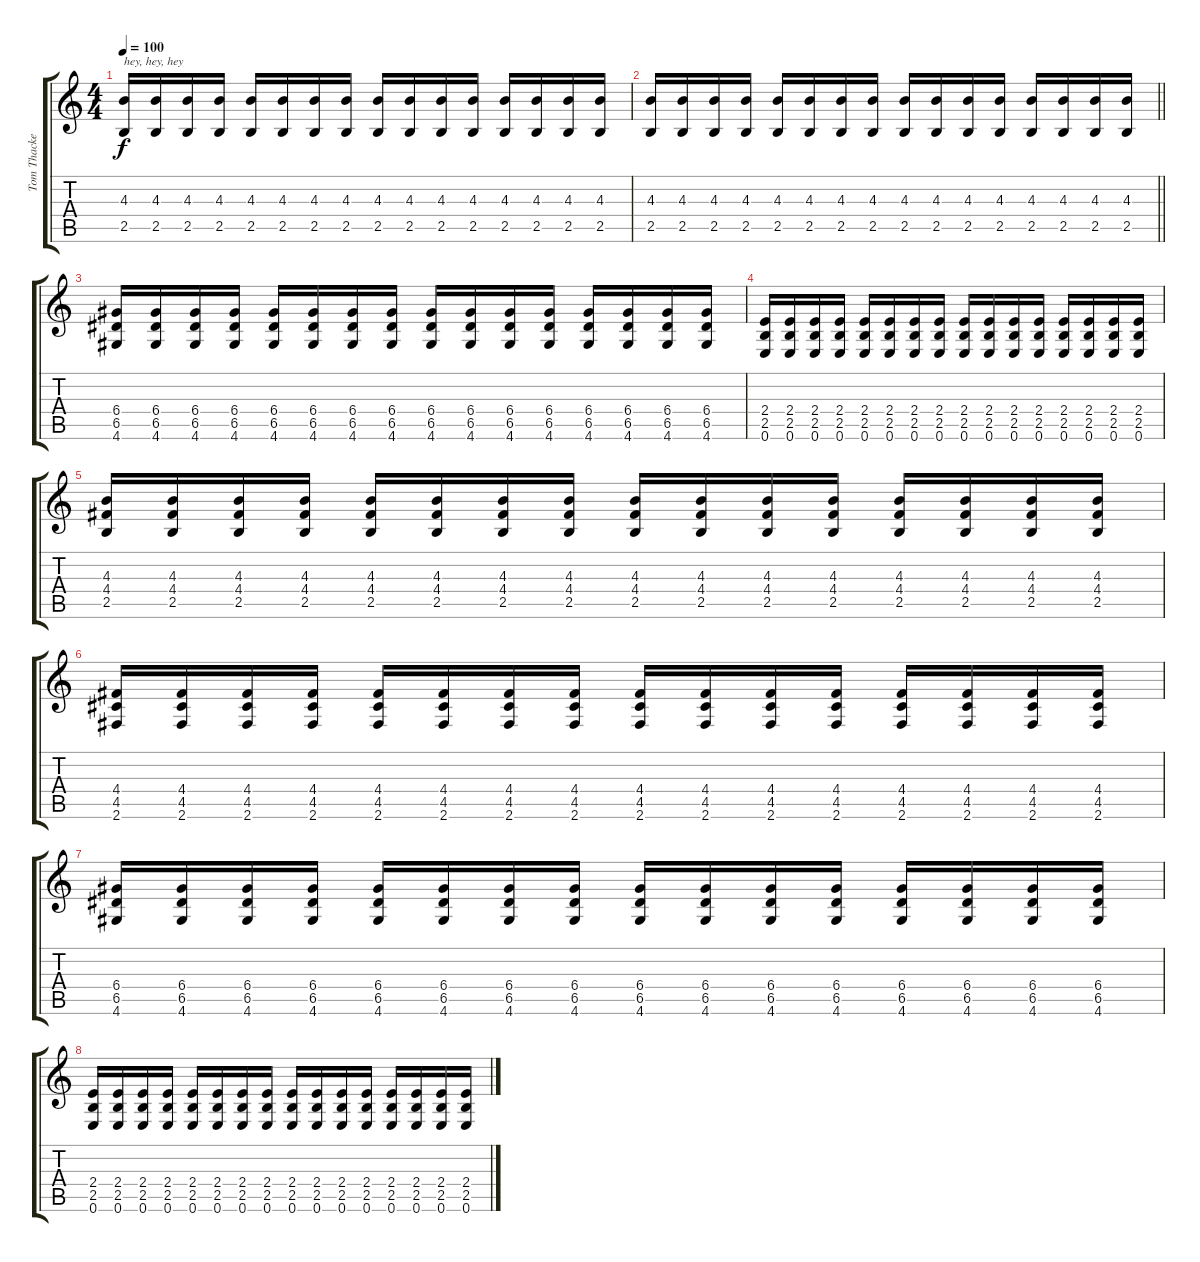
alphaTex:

\track ("Tom Thacker" "Tom Thacke") {instrument distortionguitar}
\staff {score tabs}
\tuning (E4 B3 G3 D3 A2 E2) {hide}
\ts (4 4)
\tempo 100
\clef g2
\ks c
(4.3 2.5).16{txt "hey, hey, hey" dy f} (4.3 2.5).16 (4.3 2.5).16 (4.3 2.5).16 (4.3 2.5).16 (4.3 2.5).16 (4.3 2.5).16 (4.3 2.5).16 (4.3 2.5).16 (4.3 2.5).16 (4.3 2.5).16 (4.3 2.5).16 (4.3 2.5).16 (4.3 2.5).16 (4.3 2.5).16 (4.3 2.5).16 |
\barLineRight lightlight
(4.3 2.5).16 (4.3 2.5).16 (4.3 2.5).16 (4.3 2.5).16 (4.3 2.5).16 (4.3 2.5).16 (4.3 2.5).16 (4.3 2.5).16 (4.3 2.5).16 (4.3 2.5).16 (4.3 2.5).16 (4.3 2.5).16 (4.3 2.5).16 (4.3 2.5).16 (4.3 2.5).16 (4.3 2.5).16 |
(6.4 6.5 4.6).16 (6.4 6.5 4.6).16 (6.4 6.5 4.6).16 (6.4 6.5 4.6).16 (6.4 6.5 4.6).16 (6.4 6.5 4.6).16 (6.4 6.5 4.6).16 (6.4 6.5 4.6).16 (6.4 6.5 4.6).16 (6.4 6.5 4.6).16 (6.4 6.5 4.6).16 (6.4 6.5 4.6).16 (6.4 6.5 4.6).16 (6.4 6.5 4.6).16 (6.4 6.5 4.6).16 (6.4 6.5 4.6).16 |
(2.4 2.5 0.6).16 (2.4 2.5 0.6).16 (2.4 2.5 0.6).16 (2.4 2.5 0.6).16 (2.4 2.5 0.6).16 (2.4 2.5 0.6).16 (2.4 2.5 0.6).16 (2.4 2.5 0.6).16 (2.4 2.5 0.6).16 (2.4 2.5 0.6).16 (2.4 2.5 0.6).16 (2.4 2.5 0.6).16 (2.4 2.5 0.6).16 (2.4 2.5 0.6).16 (2.4 2.5 0.6).16 (2.4 2.5 0.6).16 |
(4.3 4.4 2.5).16 (4.3 4.4 2.5).16 (4.3 4.4 2.5).16 (4.3 4.4 2.5).16 (4.3 4.4 2.5).16 (4.3 4.4 2.5).16 (4.3 4.4 2.5).16 (4.3 4.4 2.5).16 (4.3 4.4 2.5).16 (4.3 4.4 2.5).16 (4.3 4.4 2.5).16 (4.3 4.4 2.5).16 (4.3 4.4 2.5).16 (4.3 4.4 2.5).16 (4.3 4.4 2.5).16 (4.3 4.4 2.5).16 |
(4.4 4.5 2.6).16 (4.4 4.5 2.6).16 (4.4 4.5 2.6).16 (4.4 4.5 2.6).16 (4.4 4.5 2.6).16 (4.4 4.5 2.6).16 (4.4 4.5 2.6).16 (4.4 4.5 2.6).16 (4.4 4.5 2.6).16 (4.4 4.5 2.6).16 (4.4 4.5 2.6).16 (4.4 4.5 2.6).16 (4.4 4.5 2.6).16 (4.4 4.5 2.6).16 (4.4 4.5 2.6).16 (4.4 4.5 2.6).16 |
(6.4 6.5 4.6).16 (6.4 6.5 4.6).16 (6.4 6.5 4.6).16 (6.4 6.5 4.6).16 (6.4 6.5 4.6).16 (6.4 6.5 4.6).16 (6.4 6.5 4.6).16 (6.4 6.5 4.6).16 (6.4 6.5 4.6).16 (6.4 6.5 4.6).16 (6.4 6.5 4.6).16 (6.4 6.5 4.6).16 (6.4 6.5 4.6).16 (6.4 6.5 4.6).16 (6.4 6.5 4.6).16 (6.4 6.5 4.6).16 |
(2.4 2.5 0.6).16 (2.4 2.5 0.6).16 (2.4 2.5 0.6).16 (2.4 2.5 0.6).16 (2.4 2.5 0.6).16 (2.4 2.5 0.6).16 (2.4 2.5 0.6).16 (2.4 2.5 0.6).16 (2.4 2.5 0.6).16 (2.4 2.5 0.6).16 (2.4 2.5 0.6).16 (2.4 2.5 0.6).16 (2.4 2.5 0.6).16 (2.4 2.5 0.6).16 (2.4 2.5 0.6).16 (2.4 2.5 0.6).16
